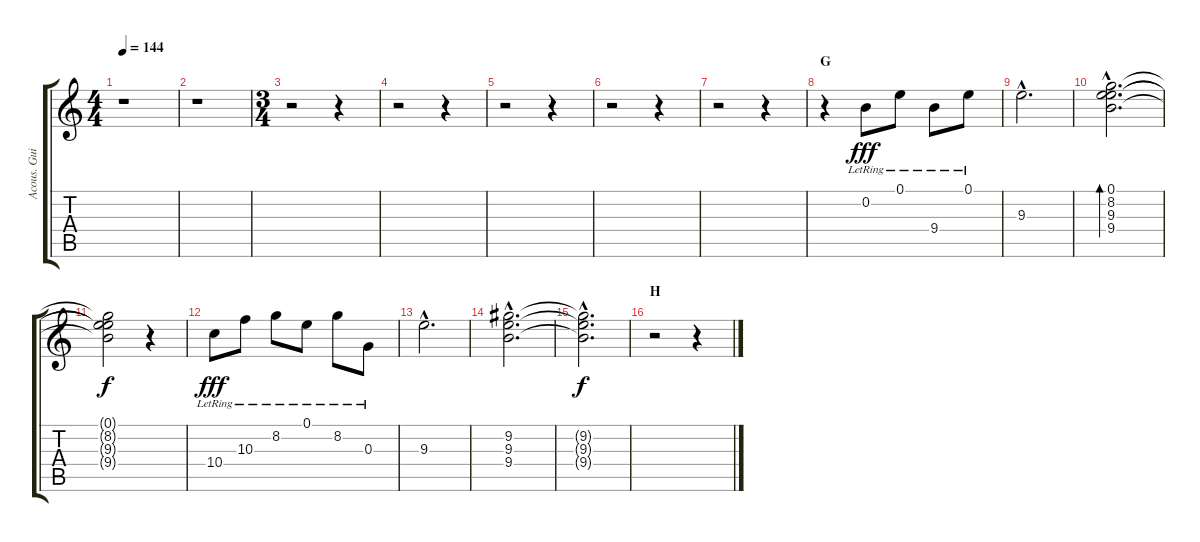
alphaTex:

\track ("Acous. Guitar" "Acous. Gui") {instrument acousticguitarsteel}
\staff {score tabs}
\tuning (E4 B3 G3 D3 A2 E2) {hide}
\ts (4 4)
\tempo 144
\clef g2
\ks c
r.1{dy fff} |
r.1 |
\ts (3 4)
r.2 r.4 |
r.2 r.4 |
r.2 r.4 |
r.2 r.4 |
r.2 r.4 |
\section ("" "G")
r.4 0.2{lr}.8 0.1{lr}.8 9.4{lr}.8 0.1{lr}.8 |
9.3{hac}.2{d} |
(0.1{hac} 8.2{hac} 9.3{hac} 9.4{hac}).2{d bd 240} |
(0.1{t} 8.2{t} 9.3{t} 9.4{t}).2{dy f} r.4 |
10.4{lr}.8{dy fff} 10.3{lr}.8 8.2{lr}.8 0.1{lr}.8 8.2{lr}.8 0.3{lr}.8 |
9.3{hac}.2{d} |
(9.2{hac} 9.3{hac} 9.4{hac}).2{d} |
(9.2{hac t} 9.3{hac t} 9.4{hac t}).2{d dy f} |
\section ("" "H")
r.2 r.4
